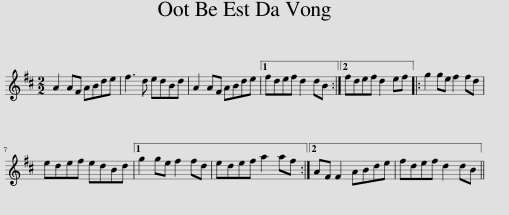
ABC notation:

X:1
L:1/8
M:2/2
I:linebreak $
K:D
V:1 treble
V:1
 A2 AF ABde | f3 d edBd | A2 AF ABde |1 fdef d2 dB :|2 fdef d2 ef |: %5
 g2 ge f2 fd |$ edef edBd |1 g2 ge f2 fd | edef a2 af :|2 AF F2 ABde | %10
 fdef d2 dB || %11
